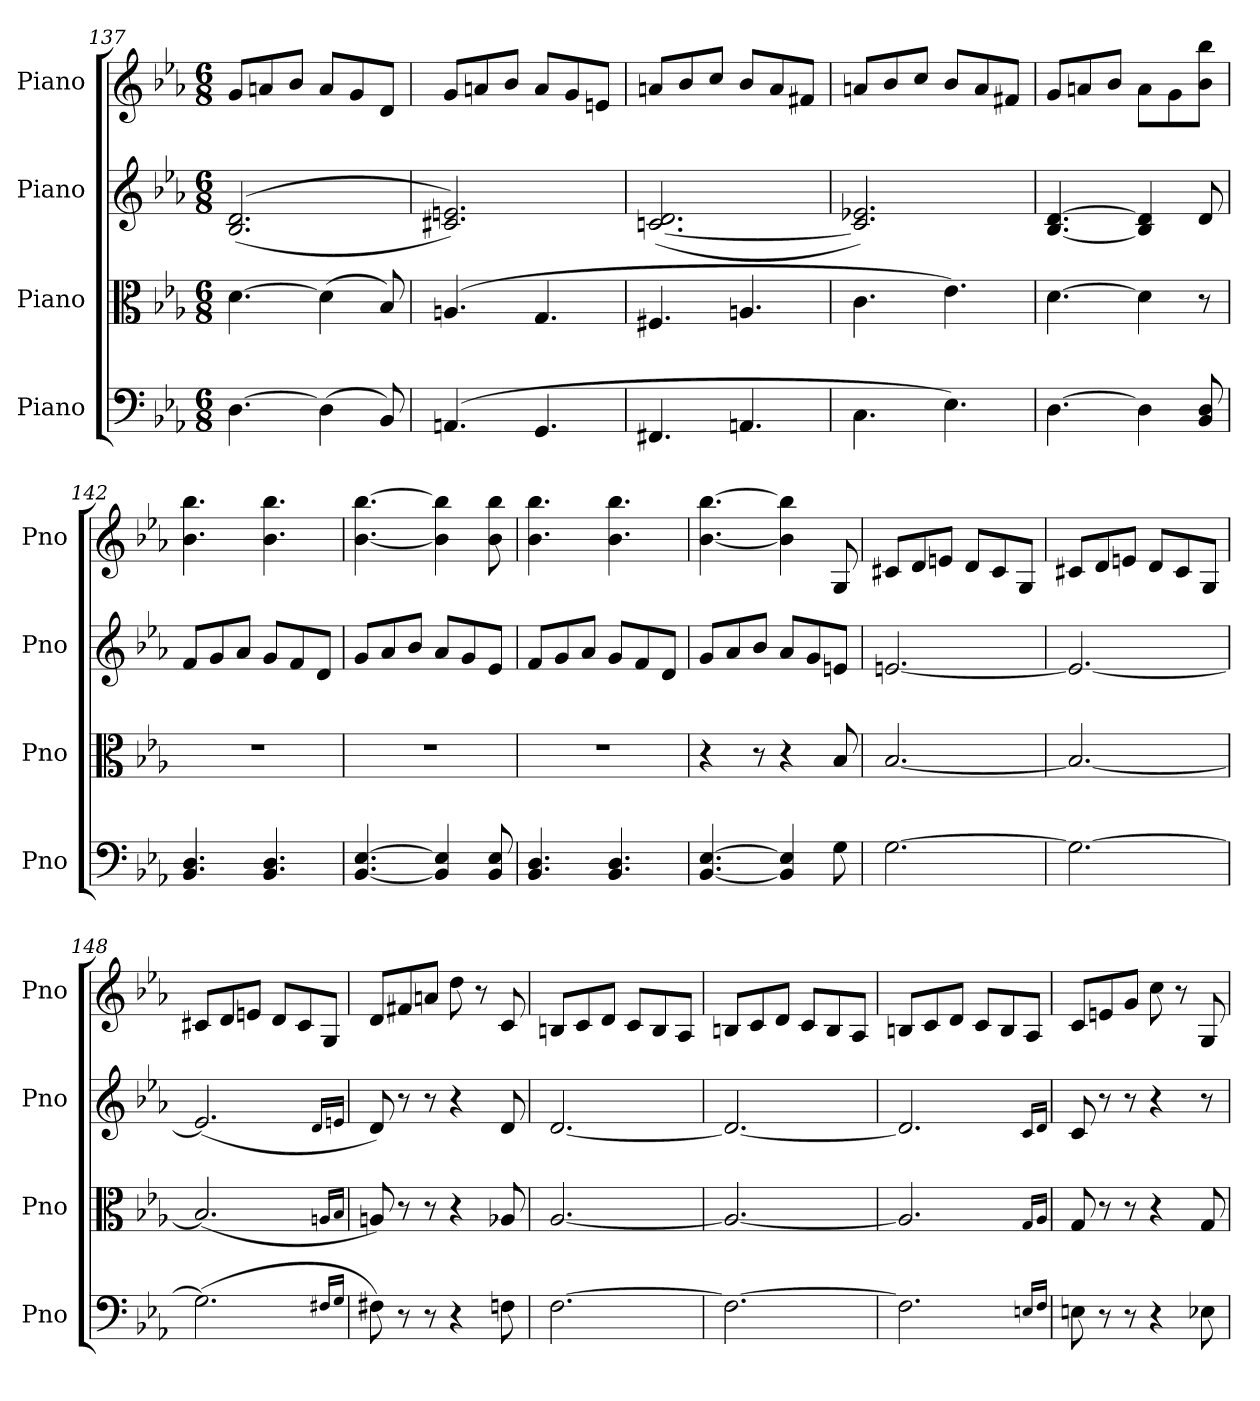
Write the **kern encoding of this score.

**kern	**kern	**kern	**kern
*part4	*part3	*part2	*part1
*staff4	*staff3	*staff2	*staff1
*I"Piano	*I"Piano	*I"Piano	*I"Piano
*I'Pno	*I'Pno	*I'Pno	*I'Pno
*clefF4	*clefC3	*clefG2	*clefG2
*k[b-e-a-]	*k[b-e-a-]	*k[b-e-a-]	*k[b-e-a-]
*M6/8	*M6/8	*M6/8	*M6/8
=137	=137	=137	=137
[4.D\	[4.d\	((>2.B-/ 2.d/	8g/L
.	.	.	8an/
.	.	.	8b-/J
(4D\]	(4d\]	.	8a/L
.	.	.	8g/
8BB-/)	8B-/)	.	8d/J
=138	=138	=138	=138
(4.AAn/	(4.An/	2.c#X/ 2.en/))	8g/L
.	.	.	8an/
.	.	.	8b-/J
4.GG/	4.G/	.	8a/L
.	.	.	8g/
.	.	.	8en/J
=139	=139	=139	=139
4.FF#X/	4.F#X/	([2.cn/ 2.d/	8an/L
.	.	.	8b-/
.	.	.	8cc/J
4.AAn/	4.An/	.	8b-/L
.	.	.	8a/
.	.	.	8f#X/J
=140	=140	=140	=140
4.C\	4.c\	2.c/] 2.e-X/)	8an/L
.	.	.	8b-/
.	.	.	8cc/J
4.E-\)	4.e-\)	.	8b-/L
.	.	.	8a/
.	.	.	8f#X/J
=141	=141	=141	=141
[4.D\	[4.d\	[4.B-/ [4.d/	8g/L
.	.	.	8an/
.	.	.	8b-/J
4D\]	4d\]	4B-/] 4d/]	8a\L
.	.	.	8g\
8BB-/ 8D/	8r	8d/	8b-\ 8bb-\J
=142	=142	=142	=142
4.BB-/ 4.D/	2.r	8f/L	4.b-\ 4.bb-\
.	.	8g/	.
.	.	8a-/J	.
4.BB-/ 4.D/	.	8g/L	4.b-\ 4.bb-\
.	.	8f/	.
.	.	8d/J	.
!!LO:LB:g=z
=143	=143	=143	=143
[4.BB-/ [4.E-/	2.r	8g/L	[4.b-\ [4.bb-\
.	.	8a-/	.
.	.	8b-/J	.
4BB-/] 4E-/]	.	8a-/L	4b-\] 4bb-\]
.	.	8g/	.
8BB-/ 8E-/	.	8e-/J	8b-\ 8bb-\
=144	=144	=144	=144
4.BB-/ 4.D/	2.r	8f/L	4.b-\ 4.bb-\
.	.	8g/	.
.	.	8a-/J	.
4.BB-/ 4.D/	.	8g/L	4.b-\ 4.bb-\
.	.	8f/	.
.	.	8d/J	.
=145	=145	=145	=145
[4.BB-/ [4.E-/	4r	8g/L	[4.b-\ [4.bb-\
.	.	8a-/	.
.	8r	8b-/J	.
4BB-/] 4E-/]	4r	8a-/L	4b-\] 4bb-\]
.	.	8g/	.
8G\	8B-/	8en/J	8G/
=146	=146	=146	=146
[2.G\	[2.B-/	[2.en/	8c#X/L
.	.	.	8d/
.	.	.	8en/J
.	.	.	8d/L
.	.	.	8c#/
.	.	.	8G/J
=147	=147	=147	=147
2.G\_	2.B-/_	2.e/_	8c#X/L
.	.	.	8d/
.	.	.	8en/J
.	.	.	8d/L
.	.	.	8c#/
.	.	.	8G/J
=148	=148	=148	=148
(2.G\]	(2.B-/]	(2.e/]	8c#X/L
.	.	.	8d/
.	.	.	8en/J
.	.	.	8d/L
.	.	.	8c#/
.	.	.	8G/J
16qF#X/LL	16qAn/LL	16qd/LL	.
16qG/JJ	16qB-/JJ	16qen/JJ	.
=149	=149	=149	=149
8F#X\)	8An/)	8d/)	8d/L
8r	8r	8r	8f#X/
8r	8r	8r	8an/J
4r	4r	4r	8dd\
.	.	.	8r
8Fn\	8A-X/	8d/	8c/
=150	=150	=150	=150
[2.F\	[2.A-/	[2.d/	8Bn/L
.	.	.	8c/
.	.	.	8d/J
.	.	.	8c/L
.	.	.	8B/
.	.	.	8A-/J
=151	=151	=151	=151
2.F\_	2.A-/_	2.d/_	8Bn/L
.	.	.	8c/
.	.	.	8d/J
.	.	.	8c/L
.	.	.	8B/
.	.	.	8A-/J
=152	=152	=152	=152
2.F\]	2.A-/]	2.d/]	8Bn/L
.	.	.	8c/
.	.	.	8d/J
.	.	.	8c/L
.	.	.	8B/
.	.	.	8A-/J
16qEn/LL	16qG/LL	16qc/LL	.
16qF/JJ	16qA-/JJ	16qd/JJ	.
!!LO:PB:g=z
=153	=153	=153	=153
8En\	8G/	8c/	8c/L
8r	8r	8r	8en/
8r	8r	8r	8g/J
4r	4r	4r	8cc\
.	.	.	8r
8E-X\	8G/	8r	8G/
=	=	=	=
*-	*-	*-	*-
